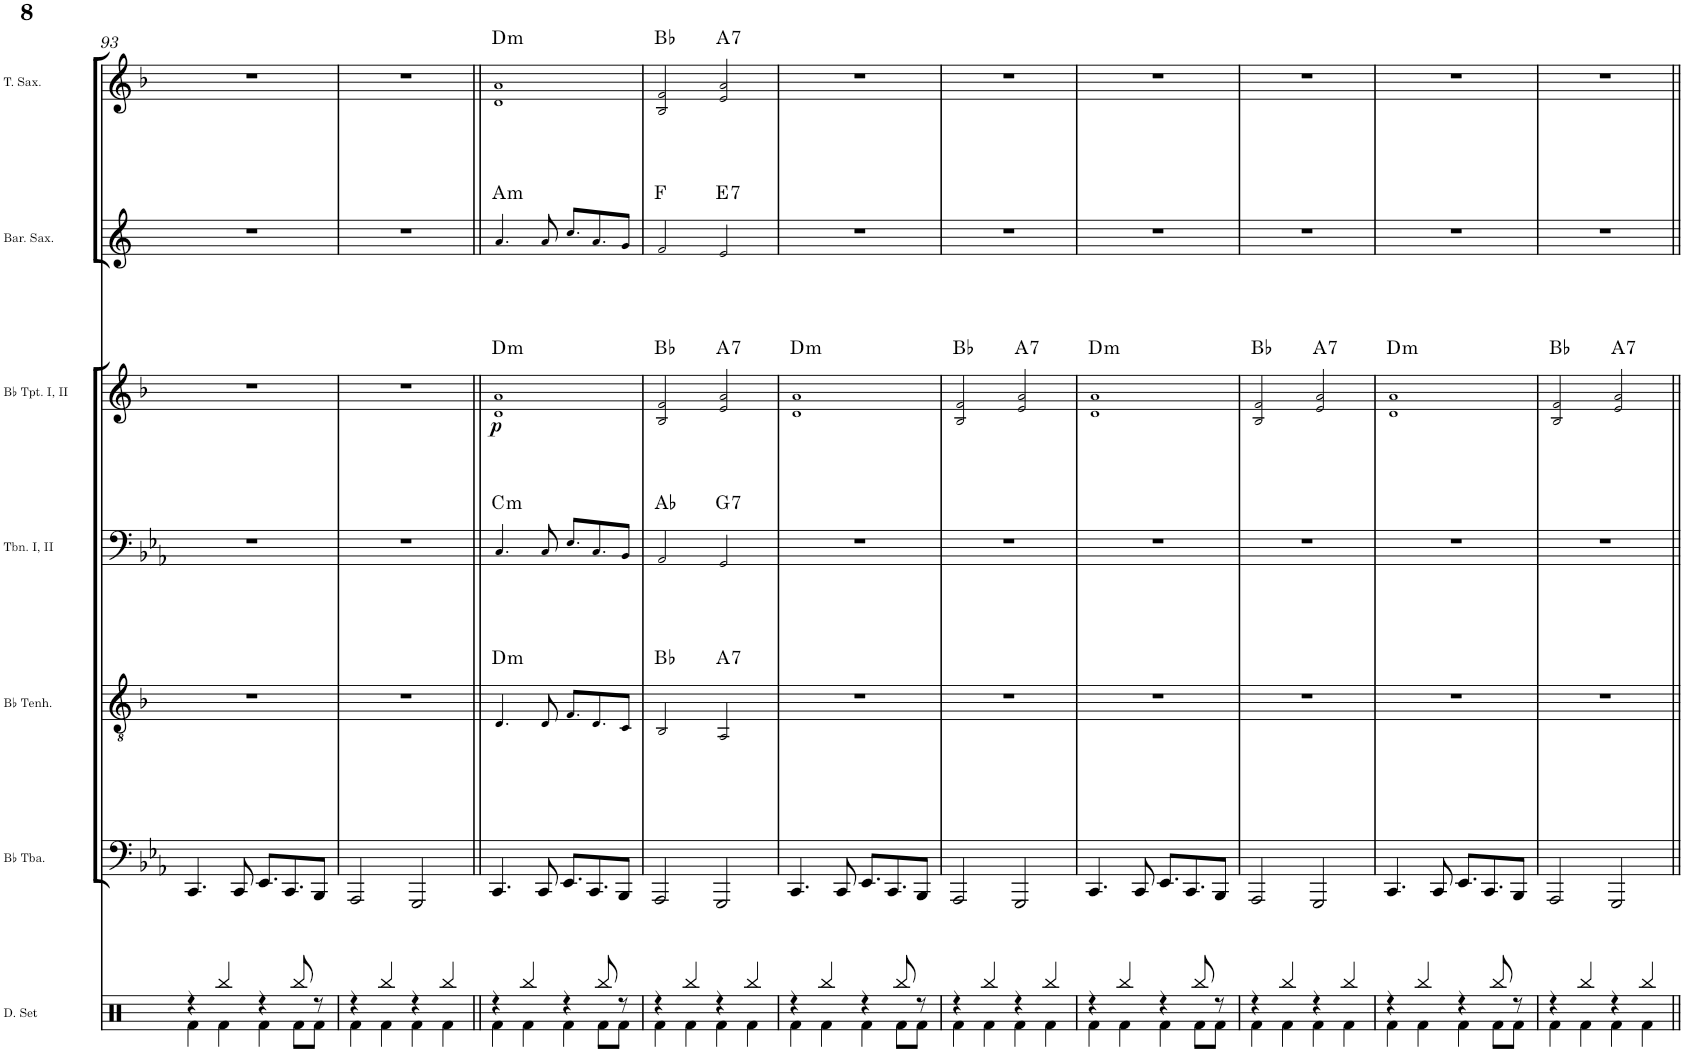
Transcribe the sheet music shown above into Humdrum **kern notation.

**kern	**kern	**kern	**harte	**kern	**harte	**kern	**dynam	**harte	**kern	**harte	**kern	**harte
*part7	*part6	*part5	*part5	*part4	*part4	*part3	*part3	*part3	*part2	*part2	*part1	*part1
*staff7	*staff6	*staff5	*	*staff4	*	*staff3	*staff3	*	*staff2	*	*staff1	*
*I"Drumset	*I"Bb Tuba	*I"Bb Tenorhorn	*	*I"Trombone I, II	*	*I"Bb Trumpet I, II	*	*	*I"Baritone Saxophone	*	*I"Tenor Saxophone	*
*I'D. Set	*I'Bb Tba.	*I'Bb Tenh.	*	*I'Tbn. I, II	*	*I'Bb Tpt. I, II	*	*	*I'Bar. Sax.	*	*I'T. Sax.	*
!!LO:PB:g=z
*clefX	*clefF4	*clefGv2	*	*clefF4	*	*clefG2	*	*	*clefG2	*	*clefG2	*
*	*	*Trd1c2	*	*	*	*Trd1c2	*	*	*Trd12c21	*	*Trd8c14	*
*k[]	*k[b-e-a-]	*k[b-]	*	*k[b-e-a-]	*	*k[b-]	*	*	*k[]	*	*k[b-]	*
*M2/2	*M2/2	*M2/2	*	*M2/2	*	*M2/2	*	*	*M2/2	*	*M2/2	*
*met(c|)	*met(c|)	*met(c|)	*	*met(c|)	*	*met(c|)	*	*	*met(c|)	*	*met(c|)	*
=93	=93	=93	=93	=93	=93	=93	=93	=93	=93	=93	=93	=93
*^	*	*	*	*	*	*	*	*	*	*	*	*
4r	4Rf\	4.CC/	1r	.	1r	.	1r	.	.	1r	.	1r	.
4Rbb/	4Rf\	.	.	.	.	.	.	.	.	.	.	.	.
.	.	8CC/	.	.	.	.	.	.	.	.	.	.	.
4r	4Rf\	8.EE-/L	.	.	.	.	.	.	.	.	.	.	.
.	.	8.CC/	.	.	.	.	.	.	.	.	.	.	.
8Rbb/	8Rf\L	.	.	.	.	.	.	.	.	.	.	.	.
8r	8Rf\J	8BBB-/J	.	.	.	.	.	.	.	.	.	.	.
=94	=94	=94	=94	=94	=94	=94	=94	=94	=94	=94	=94	=94	=94
4r	4Rf\	2AAA-/	1r	.	1r	.	1r	.	.	1r	.	1r	.
4Rbb/	4Rf\	.	.	.	.	.	.	.	.	.	.	.	.
4r	4Rf\	2GGG/	.	.	.	.	.	.	.	.	.	.	.
4Rbb/	4Rf\	.	.	.	.	.	.	.	.	.	.	.	.
=95||	=95||	=95||	=95||	=95||	=95||	=95||	=95||	=95||	=95||	=95||	=95||	=95||	=95||
!	!	!	!	!LO:H:kt=m	!	!LO:H:kt=m	!	!LO:DY:b	!LO:H:kt=m	!	!LO:H:kt=m	!	!LO:H:kt=m
4r	4Rf\	4.CC/	4.D!/	D:min	4.C!/	C:min	1d 1a	p	D:min	4.a!/	A:min	1d 1a	D:min
4Rbb/	4Rf\	.	.	.	.	.	.	.	.	.	.	.	.
.	.	8CC/	8D!/	.	8C!/	.	.	.	.	8a!/	.	.	.
4r	4Rf\	8.EE-/L	8.F!/L	.	8.E-!/L	.	.	.	.	8.cc!/L	.	.	.
.	.	8.CC/	8.D!/	.	8.C!/	.	.	.	.	8.a!/	.	.	.
8Rbb/	8Rf\L	.	.	.	.	.	.	.	.	.	.	.	.
8r	8Rf\J	8BBB-/J	8C!/J	.	8BB-!/J	.	.	.	.	8g!/J	.	.	.
=96	=96	=96	=96	=96	=96	=96	=96	=96	=96	=96	=96	=96	=96
4r	4Rf\	2AAA-/	2BB-!/	Bb:maj	2AA-!/	Ab:maj	2B-/ 2f/	.	Bb:maj	2f!/	F:maj	2B-/ 2f/	Bb:maj
4Rbb/	4Rf\	.	.	.	.	.	.	.	.	.	.	.	.
!	!	!	!	!LO:H:kt=7	!	!LO:H:kt=7	!	!	!LO:H:kt=7	!	!LO:H:kt=7	!	!LO:H:kt=7
4r	4Rf\	2GGG/	2AA!/	A:7	2GG!/	G:7	2e/ 2a/	.	A:7	2e!/	E:7	2e/ 2a/	A:7
4Rbb/	4Rf\	.	.	.	.	.	.	.	.	.	.	.	.
=97	=97	=97	=97	=97	=97	=97	=97	=97	=97	=97	=97	=97	=97
!	!	!	!	!	!	!	!	!	!LO:H:kt=m	!	!	!	!
4r	4Rf\	4.CC/	1r	.	1r	.	1d 1a	.	D:min	1r	.	1r	.
4Rbb/	4Rf\	.	.	.	.	.	.	.	.	.	.	.	.
.	.	8CC/	.	.	.	.	.	.	.	.	.	.	.
4r	4Rf\	8.EE-/L	.	.	.	.	.	.	.	.	.	.	.
.	.	8.CC/	.	.	.	.	.	.	.	.	.	.	.
8Rbb/	8Rf\L	.	.	.	.	.	.	.	.	.	.	.	.
8r	8Rf\J	8BBB-/J	.	.	.	.	.	.	.	.	.	.	.
=98	=98	=98	=98	=98	=98	=98	=98	=98	=98	=98	=98	=98	=98
4r	4Rf\	2AAA-/	1r	.	1r	.	2B-/ 2f/	.	Bb:maj	1r	.	1r	.
4Rbb/	4Rf\	.	.	.	.	.	.	.	.	.	.	.	.
!	!	!	!	!	!	!	!	!	!LO:H:kt=7	!	!	!	!
4r	4Rf\	2GGG/	.	.	.	.	2e/ 2a/	.	A:7	.	.	.	.
4Rbb/	4Rf\	.	.	.	.	.	.	.	.	.	.	.	.
=99	=99	=99	=99	=99	=99	=99	=99	=99	=99	=99	=99	=99	=99
!	!	!	!	!	!	!	!	!	!LO:H:kt=m	!	!	!	!
4r	4Rf\	4.CC/	1r	.	1r	.	1d 1a	.	D:min	1r	.	1r	.
4Rbb/	4Rf\	.	.	.	.	.	.	.	.	.	.	.	.
.	.	8CC/	.	.	.	.	.	.	.	.	.	.	.
4r	4Rf\	8.EE-/L	.	.	.	.	.	.	.	.	.	.	.
.	.	8.CC/	.	.	.	.	.	.	.	.	.	.	.
8Rbb/	8Rf\L	.	.	.	.	.	.	.	.	.	.	.	.
8r	8Rf\J	8BBB-/J	.	.	.	.	.	.	.	.	.	.	.
=100	=100	=100	=100	=100	=100	=100	=100	=100	=100	=100	=100	=100	=100
4r	4Rf\	2AAA-/	1r	.	1r	.	2B-/ 2f/	.	Bb:maj	1r	.	1r	.
4Rbb/	4Rf\	.	.	.	.	.	.	.	.	.	.	.	.
!	!	!	!	!	!	!	!	!	!LO:H:kt=7	!	!	!	!
4r	4Rf\	2GGG/	.	.	.	.	2e/ 2a/	.	A:7	.	.	.	.
4Rbb/	4Rf\	.	.	.	.	.	.	.	.	.	.	.	.
=101	=101	=101	=101	=101	=101	=101	=101	=101	=101	=101	=101	=101	=101
!	!	!	!	!	!	!	!	!	!LO:H:kt=m	!	!	!	!
4r	4Rf\	4.CC/	1r	.	1r	.	1d 1a	.	D:min	1r	.	1r	.
4Rbb/	4Rf\	.	.	.	.	.	.	.	.	.	.	.	.
.	.	8CC/	.	.	.	.	.	.	.	.	.	.	.
4r	4Rf\	8.EE-/L	.	.	.	.	.	.	.	.	.	.	.
.	.	8.CC/	.	.	.	.	.	.	.	.	.	.	.
8Rbb/	8Rf\L	.	.	.	.	.	.	.	.	.	.	.	.
8r	8Rf\J	8BBB-/J	.	.	.	.	.	.	.	.	.	.	.
=102	=102	=102	=102	=102	=102	=102	=102	=102	=102	=102	=102	=102	=102
4r	4Rf\	2AAA-/	1r	.	1r	.	2B-/ 2f/	.	Bb:maj	1r	.	1r	.
4Rbb/	4Rf\	.	.	.	.	.	.	.	.	.	.	.	.
!	!	!	!	!	!	!	!	!	!LO:H:kt=7	!	!	!	!
4r	4Rf\	2GGG/	.	.	.	.	2e/ 2a/	.	A:7	.	.	.	.
4Rbb/	4Rf\	.	.	.	.	.	.	.	.	.	.	.	.
*v	*v	*	*	*	*	*	*	*	*	*	*	*	*
=||	=||	=||	=||	=||	=||	=||	=||	=||	=||	=||	=||	=||
*-	*-	*-	*-	*-	*-	*-	*-	*-	*-	*-	*-	*-
